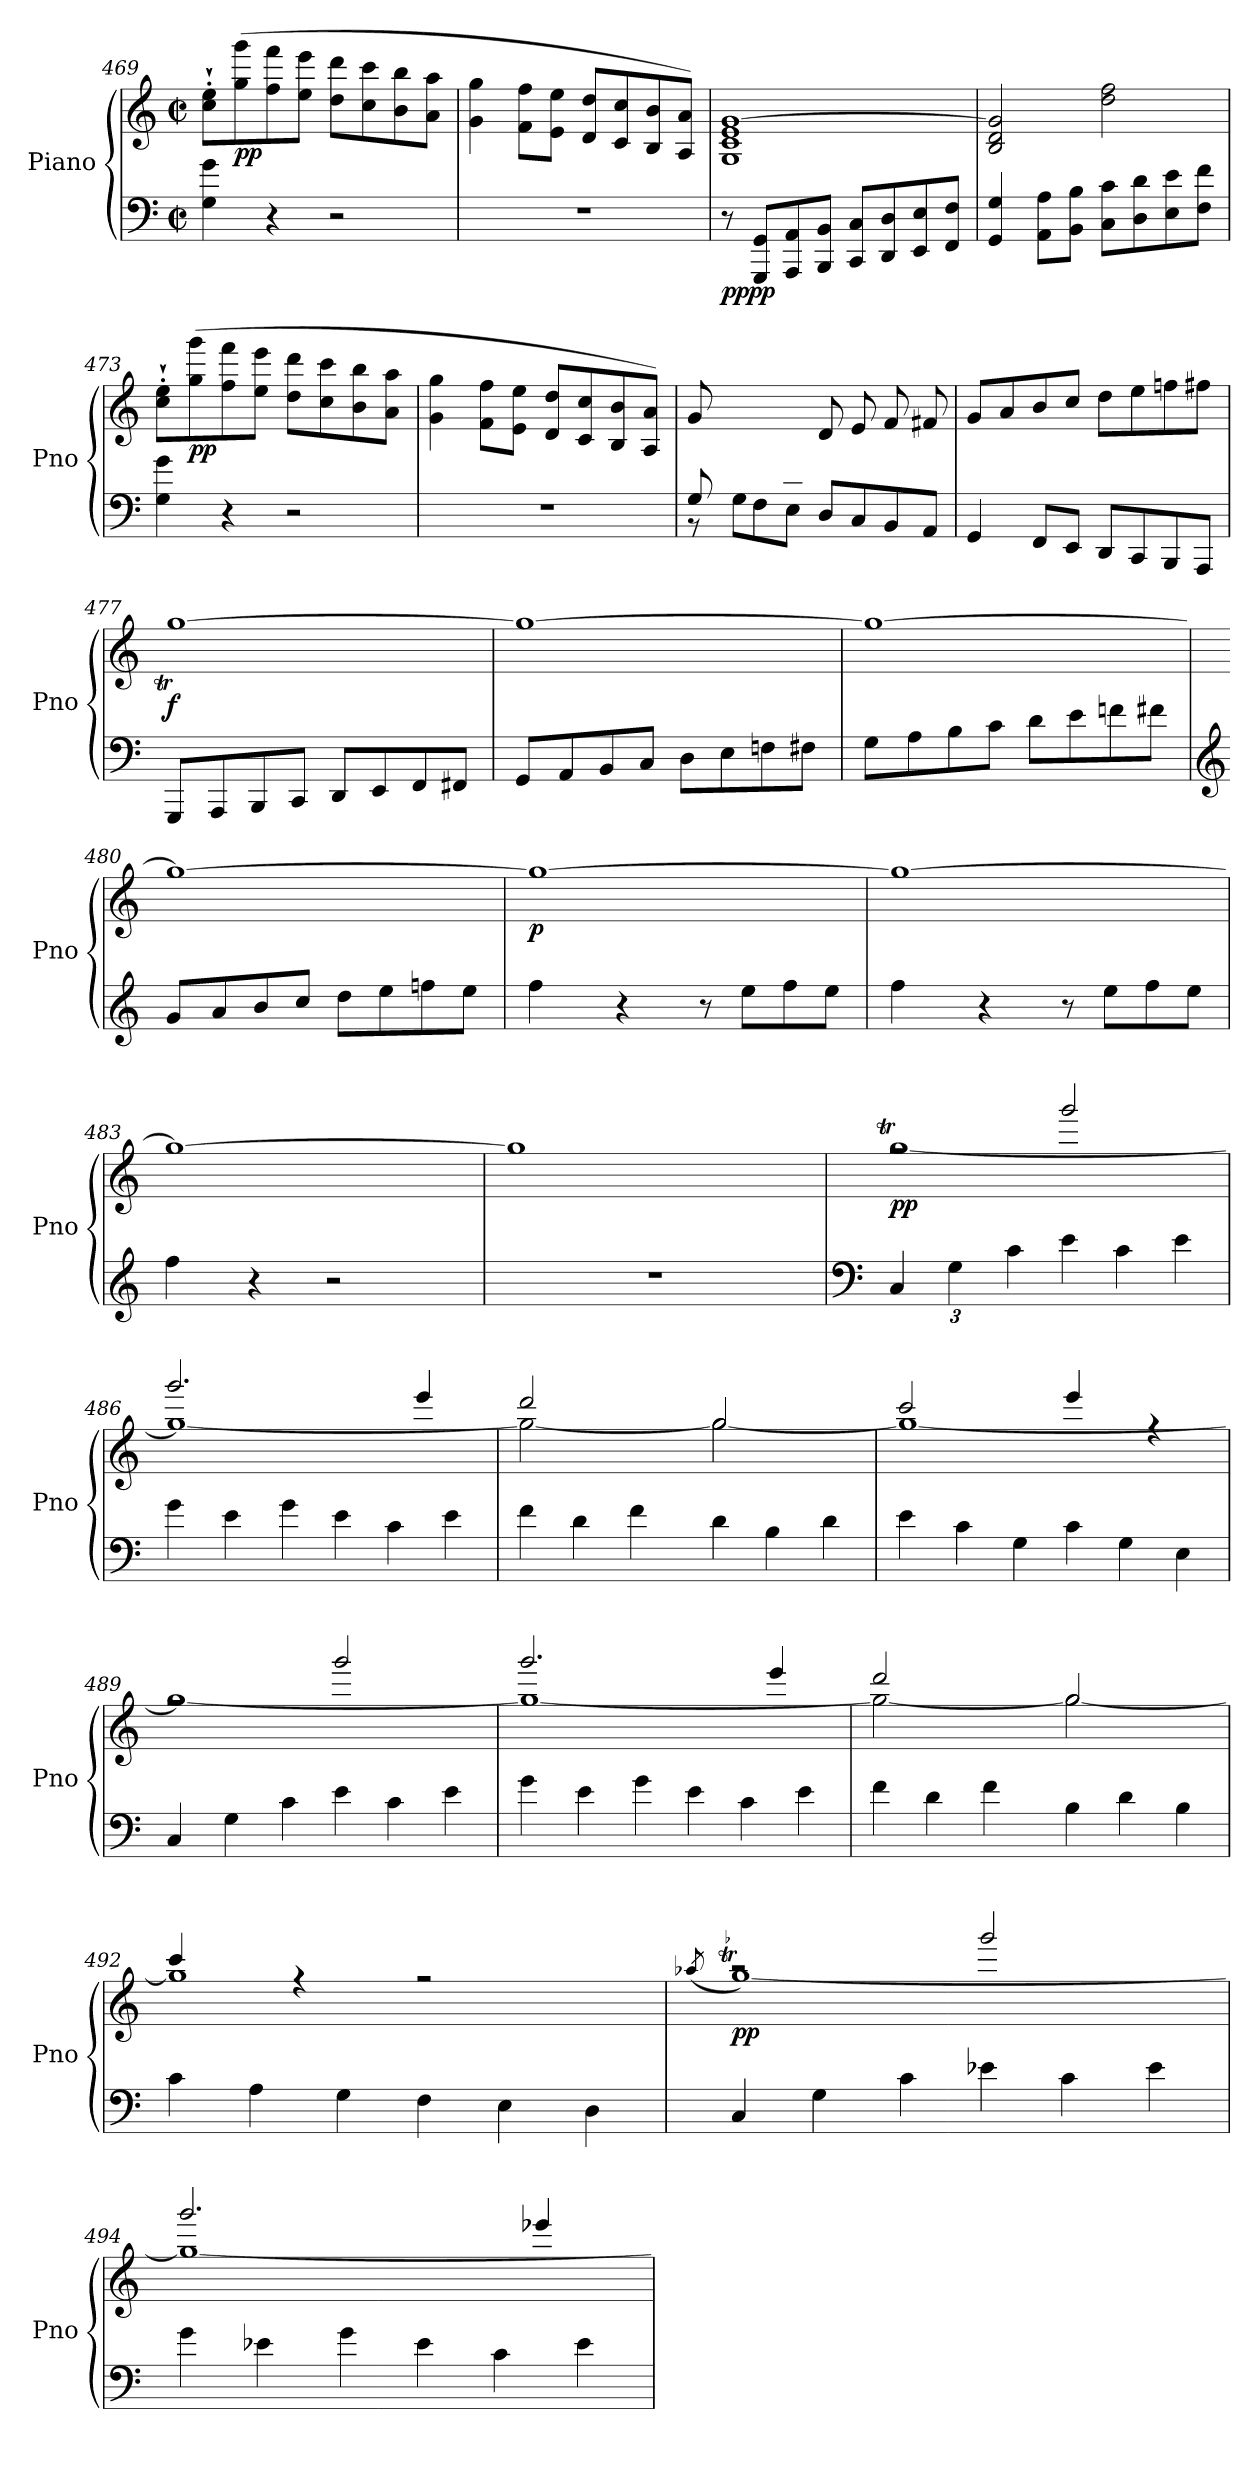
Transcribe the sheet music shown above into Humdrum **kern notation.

**kern	**kern	**dynam
*part1	*part1	*part1
*staff2	*staff1	*staff1/2
*I"Piano	*	*
*I'Pno	*	*
*clefF4	*clefG2	*
*k[]	*k[]	*
*M4/4	*M4/4	*
*met(c|)	*met(c|)	*
=469	=469	=469
4G\ 4g\	8cc\`' 8ee\`'L	.
!	!	!LO:DY:b
.	(8gg\ 8ggg\	pp
4r	8ff\ 8fff\	.
.	8ee\ 8eee\J	.
2r	8dd\ 8ddd\L	.
.	8cc\ 8ccc\	.
.	8b\ 8bb\	.
.	8a\ 8aa\J	.
=470	=470	=470
1r	4g\ 4gg\	.
.	8f\ 8ff\L	.
.	8e\ 8ee\J	.
.	8d/ 8dd/L	.
.	8c/ 8cc/	.
.	8B/ 8b/	.
.	8A/ 8a/J)	.
!!LO:PB:g=z
=471	=471	=471
!	!	!LO:DY:b=2
!	!	!LO:DY:n=1:b
8r	1G 1c 1e [1g	pp pp
8GGG/ 8GG/L	.	.
8AAA/ 8AA/	.	.
8BBB/ 8BB/J	.	.
8CC/ 8C/L	.	.
8DD/ 8D/	.	.
8EE/ 8E/	.	.
8FF/ 8F/J	.	.
=472	=472	=472
4GG/ 4G/	2B/ 2d/ 2g/]	.
8AA\ 8A\L	.	.
8BB\ 8B\J	.	.
8C\ 8c\L	2dd\ 2ff\	.
8D\ 8d\	.	.
8E\ 8e\	.	.
8F\ 8f\J	.	.
=473	=473	=473
4G\ 4g\	8cc\`' 8ee\`'L	.
!	!	!LO:DY:b
.	(8gg\ 8ggg\	pp
4r	8ff\ 8fff\	.
.	8ee\ 8eee\J	.
2r	8dd\ 8ddd\L	.
.	8cc\ 8ccc\	.
.	8b\ 8bb\	.
.	8a\ 8aa\J	.
=474	=474	=474
1r	4g\ 4gg\	.
.	8f\ 8ff\L	.
.	8e\ 8ee\J	.
.	8d/ 8dd/L	.
.	8c/ 8cc/	.
.	8B/ 8b/	.
.	8A/ 8a/J)	.
=475	=475	=475
*^	*	*
*	*^	*	*
!	!	!	!	!LO:DY:b
8ryy	8G/	8r	8g/L	other-dynamics
8A/	2..ryy	8G\L	4.ryy	.
8B/	.	8F\	.	.
8c/J	.	8E\J	.	.
2ryy	.	8D/L	8d/L	.
.	.	8C/	8e/	.
.	.	8BB/	8f/	.
.	.	8AA/J	8f#X/J	.
*v	*v	*v	*	*
!!LO:LB:g=z
=476	=476	=476
4GG/	8g/L	.
.	8a/	.
8FF/L	8b/	.
8EE/J	8cc/J	.
8DD/L	8dd\L	.
8CC/	8ee\	.
8BBB/	8ffn\	.
8AAA/J	8ff#X\J	.
=477	=477	=477
*	*^	*
!	!	!	!LO:DY:b
8GGG/L	[1gg	16aaTyy	f
.	.	16ggyy	.
8AAA/	.	16aayy	.
.	.	16ggyy	.
8BBB/	.	16aayy	.
.	.	16ggyy	.
8CC/J	.	16aayy	.
.	.	16ggyy	.
8DD/L	.	16aayy	.
.	.	16ggyy	.
8EE/	.	16aayy	.
.	.	16ggyy	.
8FF/	.	16aayy	.
.	.	16ggyy	.
8FF#X/J	.	16aayy	.
.	.	16ggyy	.
=478	=478	=478	=478
8GG/L	1gg_	16aayy	.
.	.	16ggyy	.
8AA/	.	16aayy	.
.	.	16ggyy	.
8BB/	.	16aayy	.
.	.	16ggyy	.
8C/J	.	16aayy	.
.	.	16ggyy	.
8D\L	.	16aayy	.
.	.	16ggyy	.
8E\	.	16aayy	.
.	.	16ggyy	.
8Fn\	.	16aayy	.
.	.	16ggyy	.
8F#X\J	.	16aayy	.
.	.	16ggyy	.
!!LO:LB:g=z	!!
=479	=479	=479	=479
8G\L	1gg_	16aayy	.
.	.	16ggyy	.
8A\	.	16aayy	.
.	.	16ggyy	.
8B\	.	16aayy	.
.	.	16ggyy	.
8c\J	.	16aayy	.
.	.	16ggyy	.
!	!	!	!LO:DY:a=2
8d\L	.	16aayy	other-dynamics
.	.	16ggyy	.
8e\	.	16aayy	.
.	.	16ggyy	.
8fn\	.	16aayy	.
.	.	16ggyy	.
8f#X\J	.	16aayy	.
.	.	16ggyy	.
=480	=480	=480	=480
*clefG2	*	*	*
8g/L	1gg_	16aayy	.
.	.	16ggyy	.
8a/	.	16aayy	.
.	.	16ggyy	.
8b/	.	16aayy	.
.	.	16ggyy	.
8cc/J	.	16aayy	.
.	.	16ggyy	.
8dd\L	.	16aayy	.
.	.	16ggyy	.
8ee\	.	16aayy	.
.	.	16ggyy	.
8ffn\	.	16aayy	.
.	.	16ggyy	.
8ee\J	.	16aayy	.
.	.	16ggyy	.
=481	=481	=481	=481
!	!	!	!LO:DY:b
4ff\	1gg_	16aayy	p
.	.	16ggyy	.
.	.	16aayy	.
.	.	16ggyy	.
4r	.	16aayy	.
.	.	16ggyy	.
.	.	16aayy	.
.	.	16ggyy	.
8r	.	16aayy	.
.	.	16ggyy	.
8ee\L	.	16aayy	.
.	.	16ggyy	.
8ff\	.	16aayy	.
.	.	16ggyy	.
8ee\J	.	16aayy	.
.	.	16ggyy	.
!!LO:LB:g=z	!!
=482	=482	=482	=482
4ff\	1gg_	16aayy	.
.	.	16ggyy	.
.	.	16aayy	.
.	.	16ggyy	.
4r	.	16aayy	.
.	.	16ggyy	.
.	.	16aayy	.
.	.	16ggyy	.
8r	.	16aayy	.
.	.	16ggyy	.
8ee\L	.	16aayy	.
.	.	16ggyy	.
8ff\	.	16aayy	.
.	.	16ggyy	.
8ee\J	.	16aayy	.
.	.	16ggyy	.
=483	=483	=483	=483
!	!	!	!LO:DY:b
4ff\	1gg_	16aayy	other-dynamics
.	.	16ggyy	.
.	.	16aayy	.
.	.	16ggyy	.
4r	.	16aayy	.
.	.	16ggyy	.
.	.	16aayy	.
.	.	16ggyy	.
2r	.	16aayy	.
.	.	16ggyy	.
.	.	16aayy	.
.	.	16ggyy	.
.	.	16aayy	.
.	.	16ggyy	.
.	.	16aayy	.
.	.	16ggyy	.
=484	=484	=484	=484
1r	1gg]	16aayy	.
.	.	16ggyy	.
.	.	16aayy	.
.	.	16ggyy	.
.	.	16aayy	.
.	.	16ggyy	.
.	.	16aayy	.
.	.	16ggyy	.
.	.	16aayy	.
.	.	16ggyy	.
.	.	16aayy	.
.	.	16ggyy	.
.	.	16aayy	.
.	.	16ggyy	.
.	.	16aaTTTyy	.
.	.	16ggyy	.
*	*v	*v	*
!!LO:LB:g=z
=485	=485	=485
*clefF4	*	*
*Xbrackettup	*	*
*	*^	*
*	*	*^	*
!	!	!	!	!LO:DY:b
6C/	2rff	[1gg	16aaTyy	pp
.	.	.	16ggyy	.
.	.	.	16aayy	.
6G\	.	.	.	.
.	.	.	16ggyy	.
.	.	.	16aayy	.
.	.	.	16ggyy	.
6c\	.	.	.	.
.	.	.	16aayy	.
.	.	.	16ggyy	.
*Xtuplet	*	*	*	*
6e\	2ggg/	.	16aayy	.
.	.	.	16ggyy	.
.	.	.	16aayy	.
6c\	.	.	.	.
.	.	.	16ggyy	.
.	.	.	16aayy	.
.	.	.	16ggyy	.
6e\	.	.	.	.
.	.	.	16aayy	.
.	.	.	16ggyy	.
=486	=486	=486	=486	=486
6g\	2.ggg/	1gg_	16aayy	.
.	.	.	16ggyy	.
.	.	.	16aayy	.
6e\	.	.	.	.
.	.	.	16ggyy	.
.	.	.	16aayy	.
.	.	.	16ggyy	.
6g\	.	.	.	.
.	.	.	16aayy	.
.	.	.	16ggyy	.
6e\	.	.	16aayy	.
.	.	.	16ggyy	.
.	.	.	16aayy	.
6c\	.	.	.	.
.	.	.	16ggyy	.
.	4eee/	.	16aayy	.
.	.	.	16ggyy	.
6e\	.	.	.	.
.	.	.	16aayy	.
.	.	.	16ggyy	.
=487	=487	=487	=487	=487
6f\	2ddd/	2gg\_	16aayy	.
.	.	.	16ggyy	.
.	.	.	16aayy	.
6d\	.	.	.	.
.	.	.	16ggyy	.
.	.	.	16aayy	.
.	.	.	16ggyy	.
6f\	.	.	.	.
.	.	.	16aayy	.
.	.	.	16ggyy	.
6d\	2gg/	2gg\_	16aayy	.
.	.	.	16ggyy	.
.	.	.	16aayy	.
6B\	.	.	.	.
.	.	.	16ggyy	.
.	.	.	16aayy	.
.	.	.	16ggyy	.
6d\	.	.	.	.
.	.	.	16aayy	.
.	.	.	16ggyy	.
!!LO:LB:g=z	!!	!!
=488	=488	=488	=488	=488
6e\	2ccc/	1gg_	16aayy	.
.	.	.	16ggyy	.
.	.	.	16aayy	.
6c\	.	.	.	.
.	.	.	16ggyy	.
.	.	.	16aayy	.
.	.	.	16ggyy	.
6G\	.	.	.	.
.	.	.	16aayy	.
.	.	.	16ggyy	.
6c\	4eee/	.	16aayy	.
.	.	.	16ggyy	.
.	.	.	16aayy	.
6G\	.	.	.	.
.	.	.	16ggyy	.
.	4rff	.	16aayy	.
.	.	.	16ggyy	.
6E\	.	.	.	.
.	.	.	16aayy	.
.	.	.	16ggyy	.
=489	=489	=489	=489	=489
6C/	2rff	1gg_	16aayy	.
.	.	.	16ggyy	.
.	.	.	16aayy	.
6G\	.	.	.	.
.	.	.	16ggyy	.
.	.	.	16aayy	.
.	.	.	16ggyy	.
6c\	.	.	.	.
.	.	.	16aayy	.
.	.	.	16ggyy	.
6e\	2ggg/	.	16aayy	.
.	.	.	16ggyy	.
.	.	.	16aayy	.
6c\	.	.	.	.
.	.	.	16ggyy	.
.	.	.	16aayy	.
.	.	.	16ggyy	.
6e\	.	.	.	.
.	.	.	16aayy	.
.	.	.	16ggyy	.
=490	=490	=490	=490	=490
6g\	2.ggg/	1gg_	16aayy	.
.	.	.	16ggyy	.
.	.	.	16aayy	.
6e\	.	.	.	.
.	.	.	16ggyy	.
.	.	.	16aayy	.
.	.	.	16ggyy	.
6g\	.	.	.	.
.	.	.	16aayy	.
.	.	.	16ggyy	.
6e\	.	.	16aayy	.
.	.	.	16ggyy	.
.	.	.	16aayy	.
6c\	.	.	.	.
.	.	.	16ggyy	.
.	4eee/	.	16aayy	.
.	.	.	16ggyy	.
6e\	.	.	.	.
.	.	.	16aayy	.
.	.	.	16ggyy	.
!!LO:PB:g=z	!!	!!
=491	=491	=491	=491	=491
6f\	2ddd/	2gg\_	16aayy	.
.	.	.	16ggyy	.
.	.	.	16aayy	.
6d\	.	.	.	.
.	.	.	16ggyy	.
.	.	.	16aayy	.
.	.	.	16ggyy	.
6f\	.	.	.	.
.	.	.	16aayy	.
.	.	.	16ggyy	.
6B\	2gg/	2gg\_	16aayy	.
.	.	.	16ggyy	.
.	.	.	16aayy	.
6d\	.	.	.	.
.	.	.	16ggyy	.
.	.	.	16aayy	.
.	.	.	16ggyy	.
6B\	.	.	.	.
.	.	.	16aayy	.
.	.	.	16ggyy	.
=492	=492	=492	=492	=492
6c\	4ccc/	1gg]	16aayy	.
.	.	.	16ggyy	.
.	.	.	16aayy	.
6A\	.	.	.	.
.	.	.	16ggyy	.
.	4rff	.	16aayy	.
.	.	.	16ggyy	.
6G\	.	.	.	.
.	.	.	16aayy	.
.	.	.	16ggyy	.
6F\	2rff	.	16aayy	.
.	.	.	16ggyy	.
.	.	.	16aayy	.
6E\	.	.	.	.
.	.	.	16ggyy	.
.	.	.	16aayy	.
.	.	.	16ggyy	.
6D\	.	.	.	.
.	.	.	16aaTTTyy	.
.	.	.	16ggyy	.
=493	=493	=493	=493	=493
.	.	(8qaa-X/	.	.
!	!	!	!	!LO:DY:b
6C/	2raa	[1gg)	16aa-XTyy	pp
.	.	.	16ggyy	.
.	.	.	16aa-yy	.
6G\	.	.	.	.
.	.	.	16ggyy	.
.	.	.	16aa-yy	.
.	.	.	16ggyy	.
6c\	.	.	.	.
.	.	.	16aa-yy	.
.	.	.	16ggyy	.
6e-X\	2ggg/	.	16aa-yy	.
.	.	.	16ggyy	.
.	.	.	16aa-yy	.
6c\	.	.	.	.
.	.	.	16ggyy	.
.	.	.	16aa-yy	.
.	.	.	16ggyy	.
6e-\	.	.	.	.
.	.	.	16aa-yy	.
.	.	.	16ggyy	.
!!LO:LB:g=z	!!	!!
=494	=494	=494	=494	=494
6g\	2.ggg/	1gg_	16aa-Xyy	.
.	.	.	16ggyy	.
.	.	.	16aa-yy	.
6e-X\	.	.	.	.
.	.	.	16ggyy	.
.	.	.	16aa-yy	.
.	.	.	16ggyy	.
6g\	.	.	.	.
.	.	.	16aa-yy	.
.	.	.	16ggyy	.
6e-\	.	.	16aa-yy	.
.	.	.	16ggyy	.
.	.	.	16aa-yy	.
6c\	.	.	.	.
.	.	.	16ggyy	.
.	4eee-X/	.	16aa-yy	.
.	.	.	16ggyy	.
6e-\	.	.	.	.
.	.	.	16aa-yy	.
.	.	.	16ggyy	.
*	*v	*v	*v	*
=	=	=
*-	*-	*-
